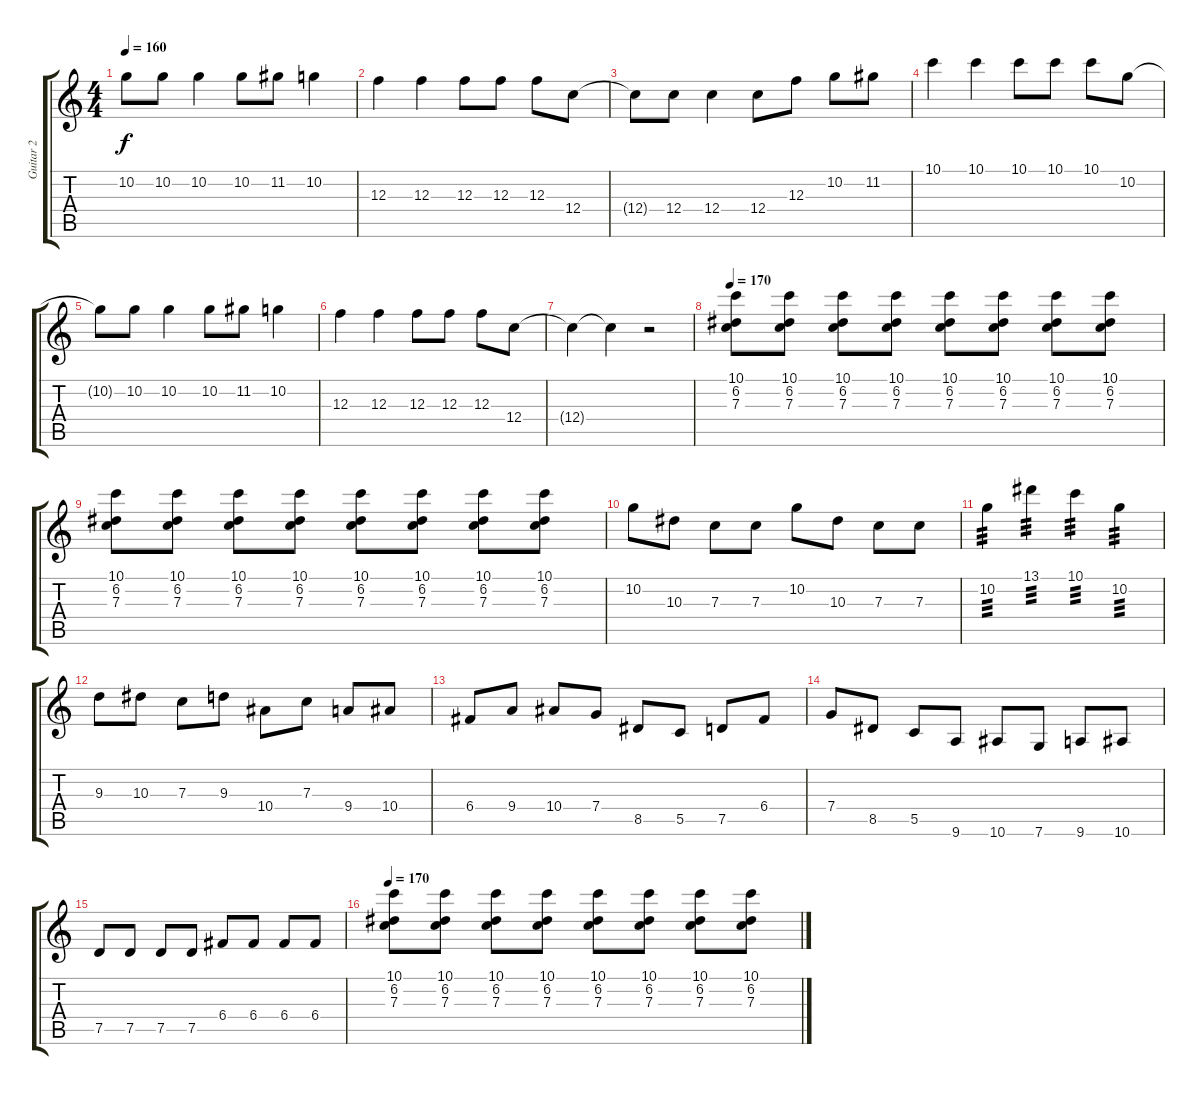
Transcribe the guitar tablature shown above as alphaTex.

\track ("Guitar 2" "Guitar 2") {instrument distortionguitar}
\staff {score tabs}
\tuning (D4 A3 F3 C3 G2 C2) {hide}
\ts (4 4)
\tempo 160
\clef g2
\ks c
10.2{t}.8{dy f} 10.2.8 10.2.4 10.2.8 11.2.8 10.2.4 |
12.3.4 12.3.4 12.3.8 12.3.8 12.3.8 12.4.8 |
12.4{t}.8 12.4.8 12.4.4 12.4.8 12.3.8 10.2.8 11.2.8 |
10.1.4 10.1.4 10.1.8 10.1.8 10.1.8 10.2.8 |
10.2{t}.8 10.2.8 10.2.4 10.2.8 11.2.8 10.2.4 |
12.3.4 12.3.4 12.3.8 12.3.8 12.3.8 12.4.8 |
12.4{t}.4 12.4{t}.4 r.2 |
\tempo 170
(10.1 6.2 7.3).8 (10.1 6.2 7.3).8 (10.1 6.2 7.3).8 (10.1 6.2 7.3).8 (10.1 6.2 7.3).8 (10.1 6.2 7.3).8 (10.1 6.2 7.3).8 (10.1 6.2 7.3).8 |
(10.1 6.2 7.3).8 (10.1 6.2 7.3).8 (10.1 6.2 7.3).8 (10.1 6.2 7.3).8 (10.1 6.2 7.3).8 (10.1 6.2 7.3).8 (10.1 6.2 7.3).8 (10.1 6.2 7.3).8 |
10.2.8 10.3.8 7.3.8 7.3.8 10.2.8 10.3.8 7.3.8 7.3.8 |
10.2.4{tp 3} 13.1.4{tp 3} 10.1.4{tp 3} 10.2.4{tp 3} |
9.3.8 10.3.8 7.3.8 9.3.8 10.4.8 7.3.8 9.4.8 10.4.8 |
6.4.8 9.4.8 10.4.8 7.4.8 8.5.8 5.5.8 7.5.8 6.4.8 |
7.4.8 8.5.8 5.5.8 9.6.8 10.6.8 7.6.8 9.6.8 10.6.8 |
7.5.8 7.5.8 7.5.8 7.5.8 6.4.8 6.4.8 6.4.8 6.4.8 |
\tempo 170
(10.1 6.2 7.3).8 (10.1 6.2 7.3).8 (10.1 6.2 7.3).8 (10.1 6.2 7.3).8 (10.1 6.2 7.3).8 (10.1 6.2 7.3).8 (10.1 6.2 7.3).8 (10.1 6.2 7.3).8
